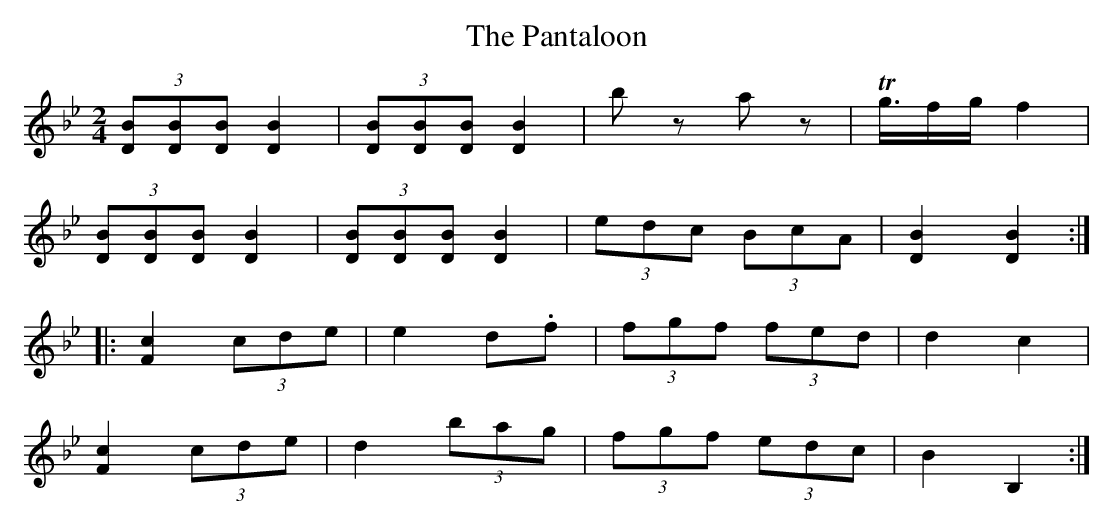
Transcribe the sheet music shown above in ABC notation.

X:1
T:Pantaloon, The
M:2/4
L:1/8
K:Bb
(3[DB][DB][DB] [D2B2]| (3[DB][DB][DB] [D2B2]|bz az|Tg/>fg/2 f2|
(3[DB][DB][DB] [D2B2]| (3[DB][DB][DB] [D2B2]|(3edc (3BcA|[D2B2][D2B2]:|
|:[F2c2] (3cde|e2-d.f|(3fgf (3fed|d2c2|
[F2c2] (3cde|d2 (3bag|(3fgf (3edc|B2 B,2:|]
